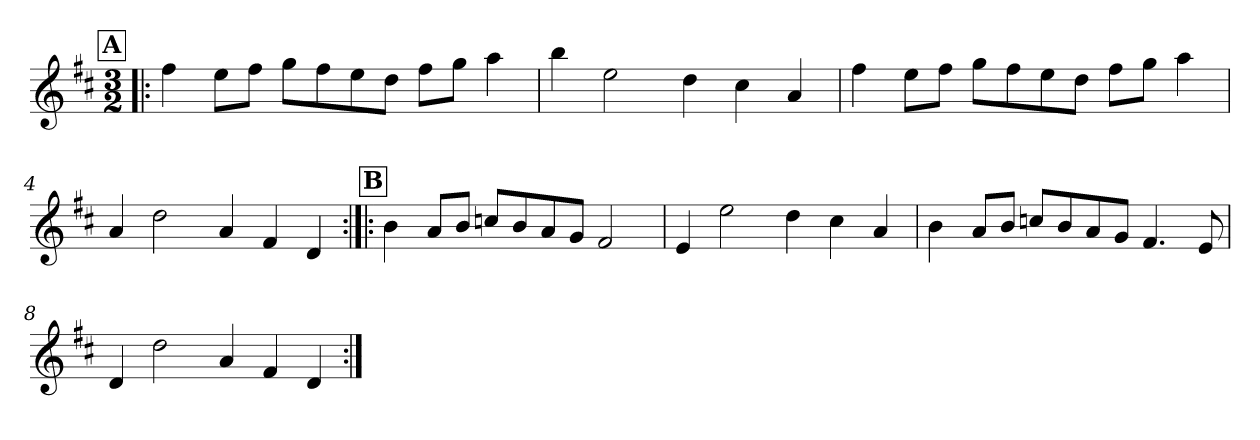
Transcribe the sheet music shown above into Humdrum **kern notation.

**kern
*part1
*staff1
*clefG2
*k[f#c#]
*D:
*M3/2
*MM200
!!LO:REH:place=s1:a:B:fs=14:t=A
=1!|:
4ff#\
8ee\L
8ff#\J
8gg\L
8ff#\
8ee\
8dd\J
8ff#\L
8gg\J
4aa\
=2
4bb\
2ee\
4dd\
4cc#\
4a/
=3
4ff#\
8ee\L
8ff#\J
8gg\L
8ff#\
8ee\
8dd\J
8ff#\L
8gg\J
4aa\
=4
4a/
2dd\
4a/
4f#/
4d/
!!LO:REH:place=s1:a:B:fs=14:t=B
=5:|!|:
4b\
8a/L
8b/J
8ccn/L
8b/
8a/
8g/J
2f#/
!!LO:LB:g=z
=6
4e/
2ee\
4dd\
4cc#\
4a/
=7
4b\
8a/L
8b/J
8ccn/L
8b/
8a/
8g/J
4.f#/
8e/
=8
4d/
2dd\
4a/
4f#/
4d/
=:|!
*-
